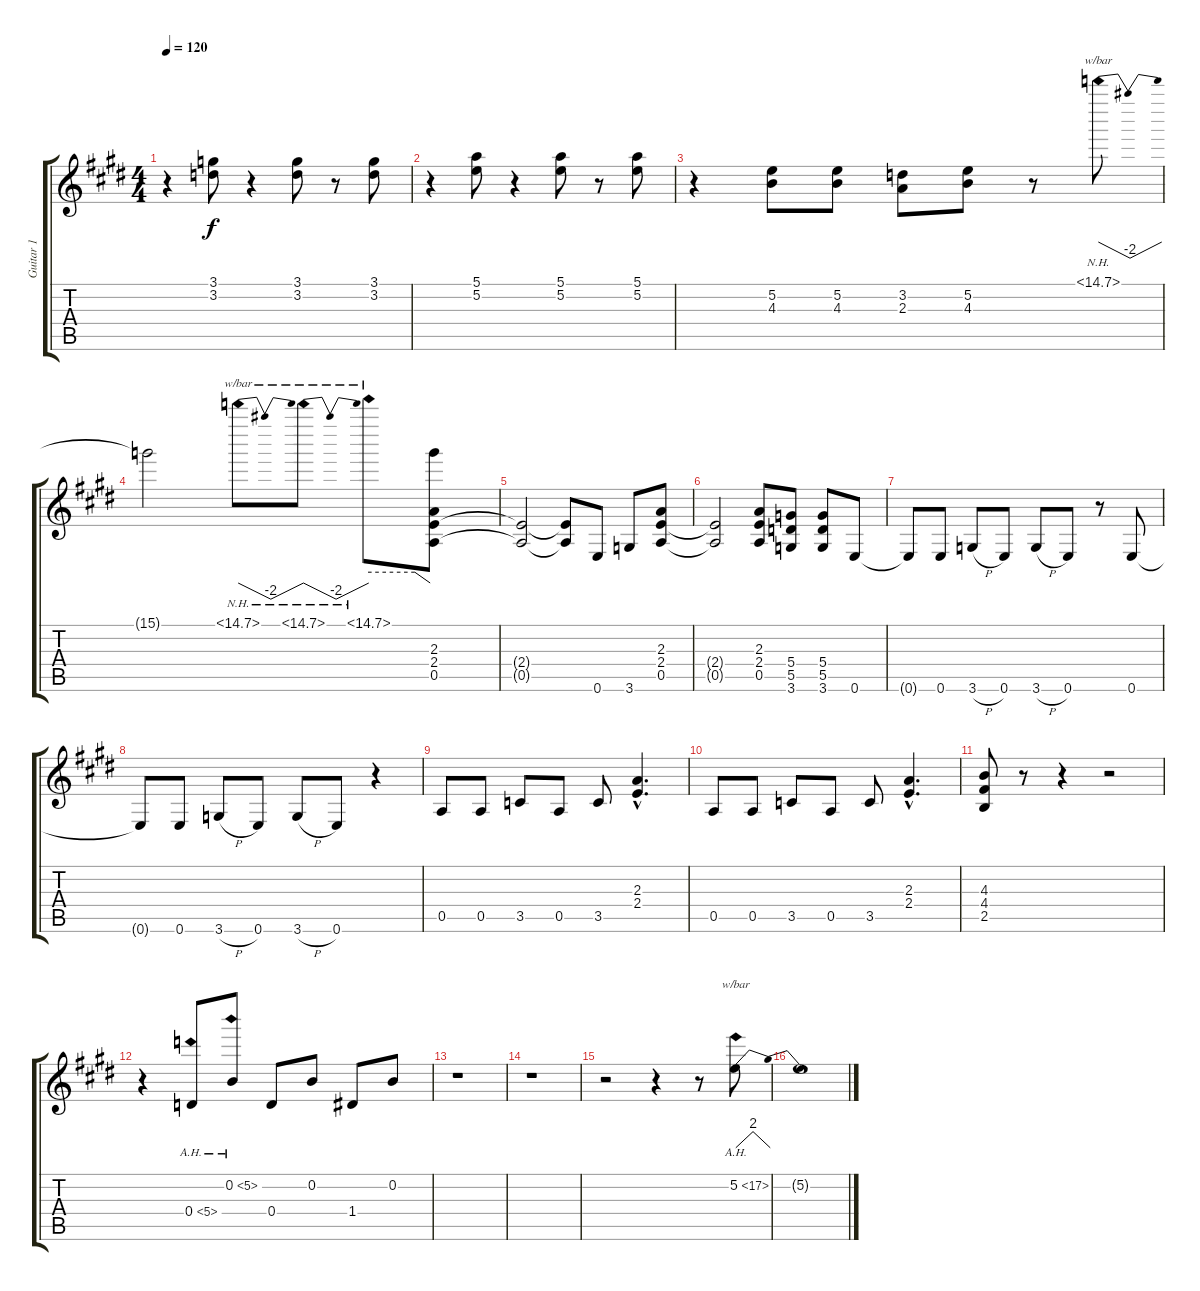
\track ("Guitar 1" "Guitar 1") {instrument distortionguitar}
\staff {score tabs}
\tuning (E4 B3 G3 D3 A2 E2) {hide}
\ts (4 4)
\tempo 120
\clef g2
\ks e
r.4{dy f} (3.1 3.2).8 r.4 (3.1 3.2).8 r.8 (3.1 3.2).8 |
r.4 (5.1 5.2).8 r.4 (5.1 5.2).8 r.8 (5.1 5.2).8 |
r.4 (5.2 4.3).8 (5.2 4.3).8 (3.2 2.3).8 (5.2 4.3).8 r.8 15.1{nh}.8{tbe (dip default 0 0 30 -8 60 0)} |
15.1{t}.2 15.1{nh}.8{tbe (dip default 0 0 30 -8 60 0)} 15.1{nh}.8{tbe (dip default 0 0 30 -8 60 0)} 15.1{nh}.8{tbe (custom default 0 4 45 4 60 0)} (15.1{t} 2.3 2.4 0.5).8 |
(2.4{t} 0.5{t}).2 (2.4{t} 0.5{t}).8 0.6.8 3.6.8 (2.3 2.4 0.5).8 |
(2.4{t} 0.5{t}).2 (2.3 2.4 0.5).8 (5.4 5.5 3.6).8 (5.4 5.5 3.6).8 0.6.8 |
0.6{t}.8 0.6.8 3.6{h}.8 0.6.8 3.6{h}.8 0.6.8 r.8 0.6.8 |
0.6{t}.8 0.6.8 3.6{h}.8 0.6.8 3.6{h}.8 0.6.8 r.4 |
0.5.8 0.5.8 3.5.8 0.5.8 3.5.8 (2.3{hac} 2.4{hac}).4{d} |
0.5.8 0.5.8 3.5.8 0.5.8 3.5.8 (2.3{hac} 2.4{hac}).4{d} |
(4.3 4.4 2.5).8 r.8 r.4 r.2 |
r.4 0.4{ah 5}.8 0.2{ah 5}.8 0.4.8 0.2.8 1.4.8 0.2.8 |
r.1 |
r.1 |
r.2 r.4 r.8 5.2{ah 12}.8{tbe (dip default 0 0 30 8 60 0)} |
5.2{t}.1
